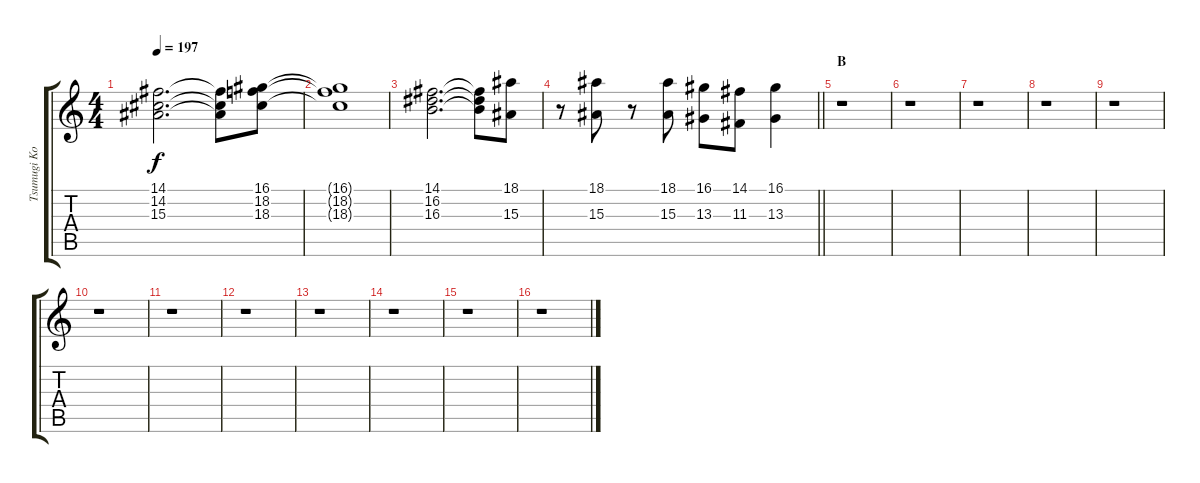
\track ("Tsumugi Kotobuki" "Tsumugi Ko") {instrument fx1rain}
\staff {score tabs}
\tuning (E4 B3 G3 D3 A2 E2) {hide}
\ts (4 4)
\tempo 197
\clef g2
\ks c
(14.1 14.2 15.3).2{d dy f} (14.1{t} 14.2{t} 15.3{t}).8 (16.1 18.2 18.3).8 |
(16.1{t} 18.2{t} 18.3{t}).1 |
(14.1 16.2 16.3).2{d} (14.1{t} 16.2{t} 16.3{t}).8 (18.1 15.3).8 |
\barLineRight lightlight
r.8 (18.1 15.3).8 r.8 (18.1 15.3).8 (16.1 13.3).8 (14.1 11.3).8 (16.1 13.3).4 |
\section ("" "B")
r.1 |
r.1 |
r.1 |
r.1 |
r.1 |
r.1 |
r.1 |
r.1 |
r.1 |
r.1 |
r.1 |
r.1
